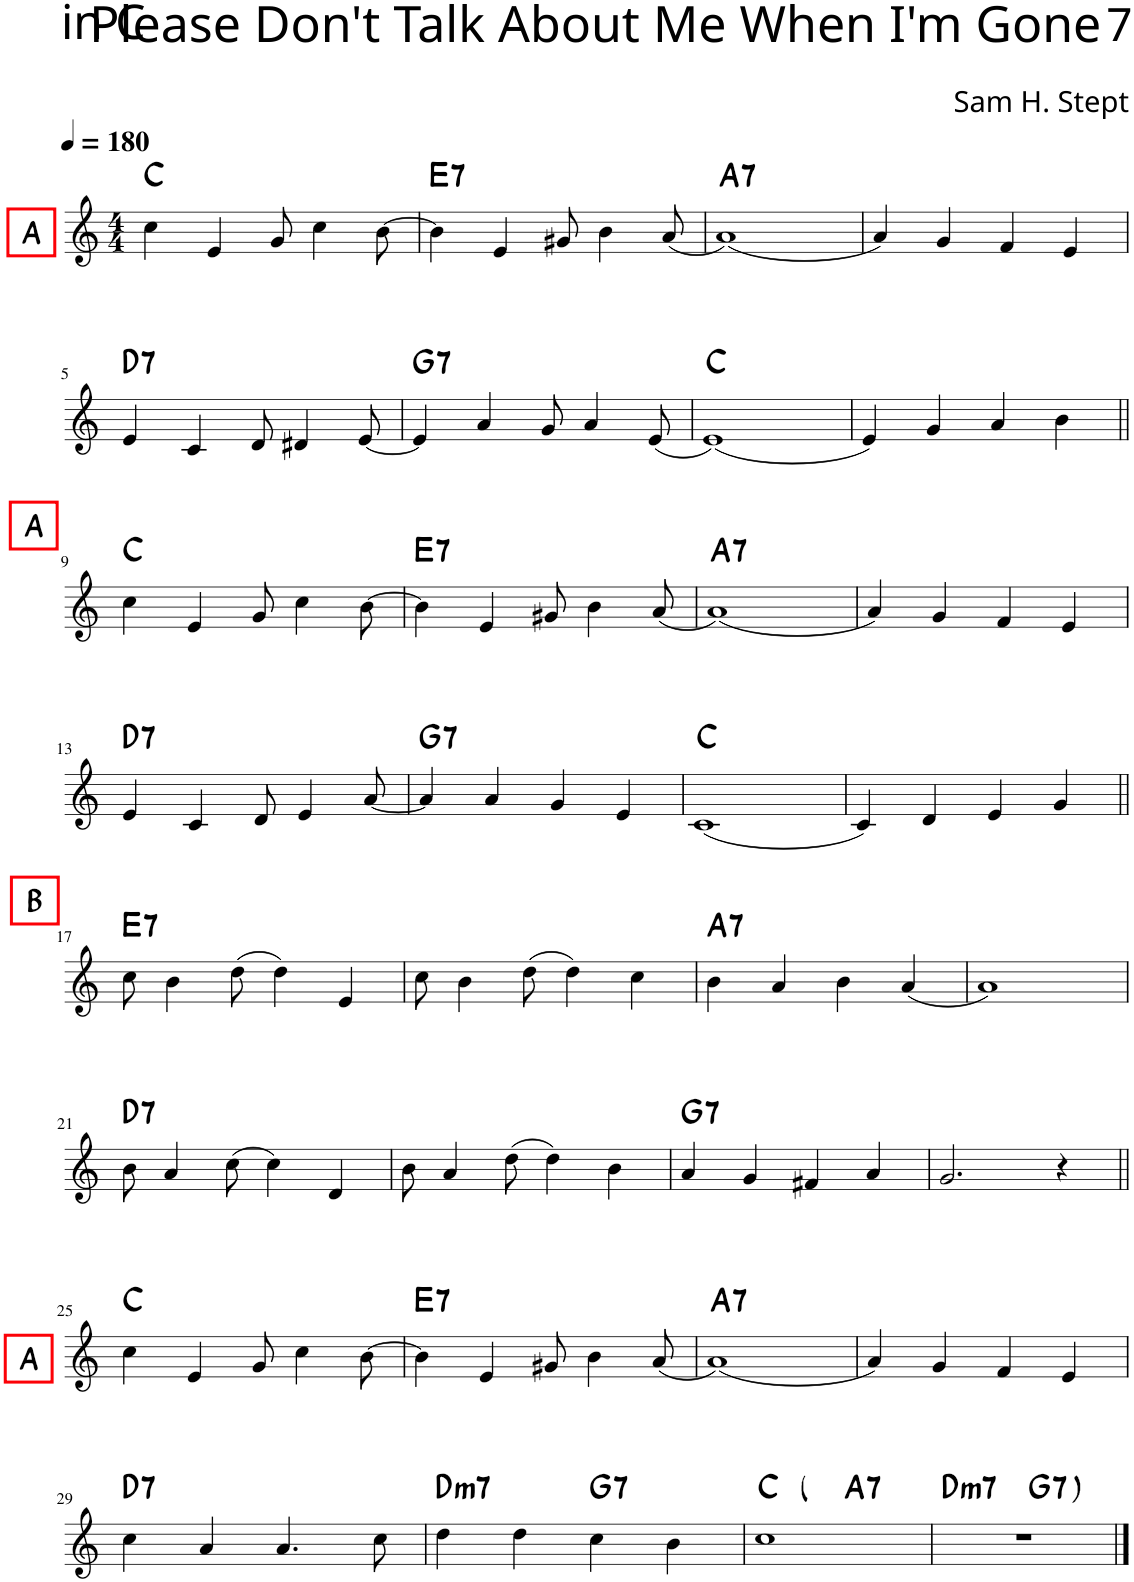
**kern	**harte
*part1	*part1
*staff1	*
*I"Piano	*
*I'Pno.	*
*clefG2	*
*k[]	*
*M4/4	*
*MM180	*
=1	=1
!LO:TX:a:B:t=A	!
4cc\	C:maj
4e/	.
8g/	.
4cc\	.
[8b\	.
=2	=2
!	!LO:H:kt=7
4b\]	E:7
4e/	.
8g#X/	.
4b\	.
(8a/	.
=3	=3
!	!LO:H:kt=7
(1a)	A:7
=4	=4
4a/)	.
4g/	.
4f/	.
4e/	.
!!LO:LB:g=z
=5	=5
!	!LO:H:kt=7
4e/	D:7
4c/	.
8d/	.
4d#X/	.
[8e/	.
=6	=6
!	!LO:H:kt=7
4e/]	G:7
4a/	.
8g/	.
4a/	.
(8e/	.
=7	=7
(1e)	C:maj
=8	=8
4e/)	.
4g/	.
4a/	.
4b\	.
!!LO:LB:g=z
=9||	=9||
!LO:TX:a:B:t=A	!
4cc\	C:maj
4e/	.
8g/	.
4cc\	.
[8b\	.
=10	=10
!	!LO:H:kt=7
4b\]	E:7
4e/	.
8g#X/	.
4b\	.
(8a/	.
=11	=11
!	!LO:H:kt=7
(1a)	A:7
=12	=12
4a/)	.
4g/	.
4f/	.
4e/	.
!!LO:LB:g=z
=13	=13
!	!LO:H:kt=7
4e/	D:7
4c/	.
8d/	.
4e/	.
[8a/	.
=14	=14
!	!LO:H:kt=7
4a/]	G:7
4a/	.
4g/	.
4e/	.
=15	=15
(1c	C:maj
=16	=16
4c/)	.
4d/	.
4e/	.
4g/	.
!!LO:LB:g=z
=17||	=17||
!LO:TX:a:B:t=B	!LO:H:kt=7
8cc\	E:7
4b\	.
(8dd\	.
4dd\)	.
4e/	.
=18	=18
8cc\	.
4b\	.
(8dd\	.
4dd\)	.
4cc\	.
=19	=19
!	!LO:H:kt=7
4b\	A:7
4a/	.
4b\	.
(4a/	.
=20	=20
1a)	.
!!LO:LB:g=z
=21	=21
!	!LO:H:kt=7
8b\	D:7
4a/	.
(8cc\	.
4cc\)	.
4d/	.
=22	=22
8b\	.
4a/	.
(8dd\	.
4dd\)	.
4b\	.
=23	=23
!	!LO:H:kt=7
4a/	G:7
4g/	.
4f#X/	.
4a/	.
=24	=24
2.g/	.
4r	.
!!LO:LB:g=z
=25||	=25||
!LO:TX:a:B:t=A	!
4cc\	C:maj
4e/	.
8g/	.
4cc\	.
[8b\	.
=26	=26
!	!LO:H:kt=7
4b\]	E:7
4e/	.
8g#X/	.
4b\	.
(8a/	.
=27	=27
!	!LO:H:kt=7
(1a)	A:7
=28	=28
4a/)	.
4g/	.
4f/	.
4e/	.
!!LO:LB:g=z
=29	=29
!	!LO:H:kt=7
4cc\	D:7
4a/	.
4.a/	.
8cc\	.
=30	=30
!	!LO:H:kt=m7
4dd\	D:min7
4dd\	.
!	!LO:H:kt=7
4cc\	G:7
4b\	.
=31	=31
!	!LO:H:n=2:kt=N.C.
*^	*
1cc	2ryy	C:maj N
!	!	!LO:H:kt=7
.	2ryy	A:7
=32	=32	=32
!	!	!LO:H:n=1:kt=m7
!	!	!LO:H:n=2:kt=N.C.
1r	2ryy	D:min7 N
!	!	!LO:H:kt=7
.	2ryy	G:7
*v	*v	*
==	==
*-	*-
